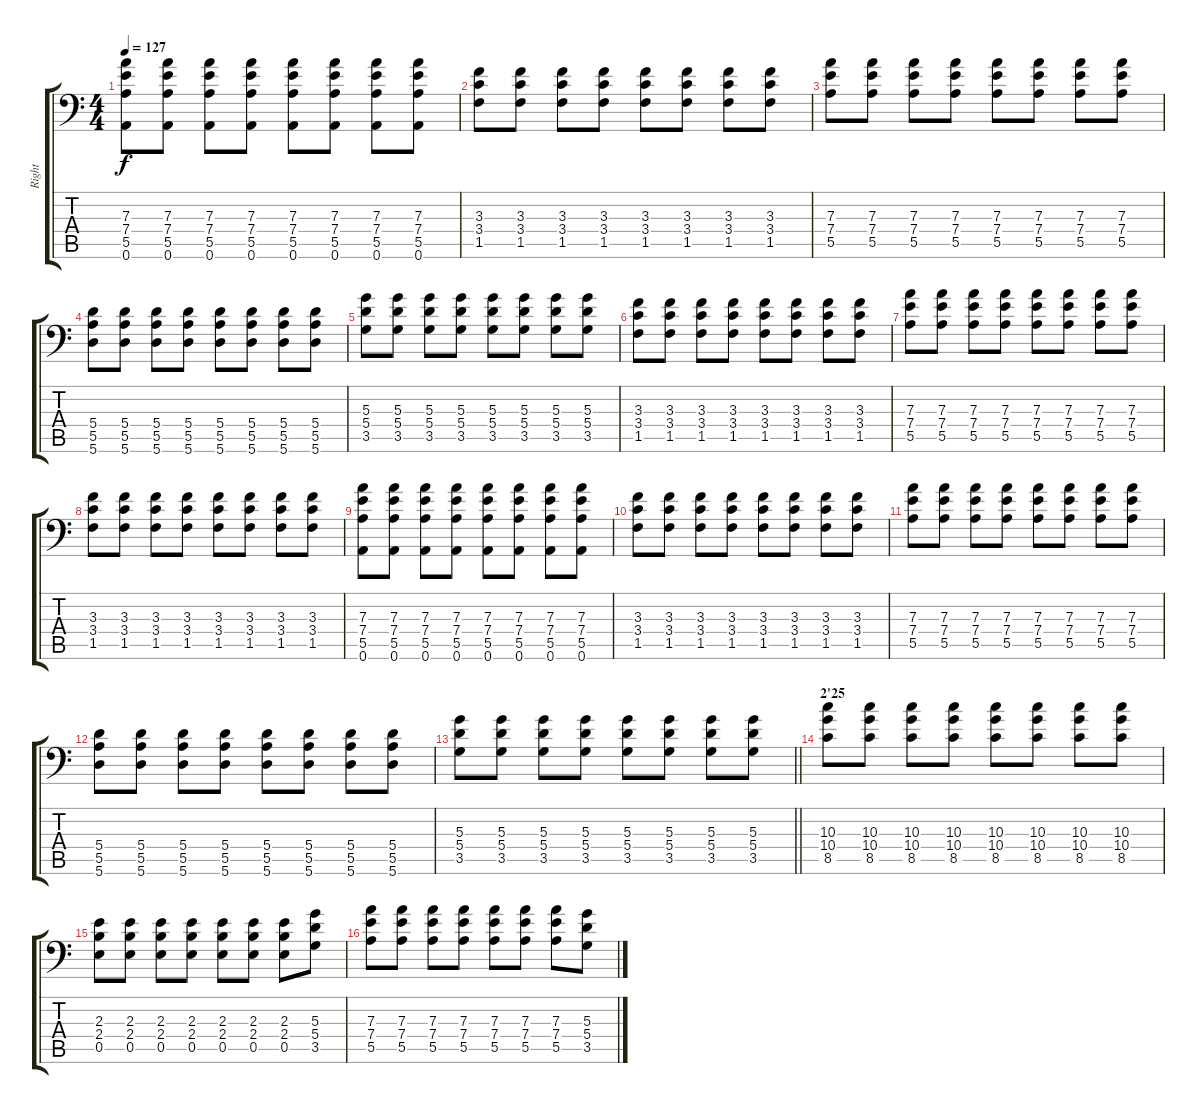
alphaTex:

\track ("Right" "Right") {instrument distortionguitar}
\staff {score tabs}
\tuning (B3 Gb3 D3 A2 E2 A1) {hide}
\ts (4 4)
\tempo 127
\clef f4
\ks c
(7.3 7.4 5.5 0.6).8{dy f} (7.3 7.4 5.5 0.6).8 (7.3 7.4 5.5 0.6).8 (7.3 7.4 5.5 0.6).8 (7.3 7.4 5.5 0.6).8 (7.3 7.4 5.5 0.6).8 (7.3 7.4 5.5 0.6).8 (7.3 7.4 5.5 0.6).8 |
(3.3 3.4 1.5).8 (3.3 3.4 1.5).8 (3.3 3.4 1.5).8 (3.3 3.4 1.5).8 (3.3 3.4 1.5).8 (3.3 3.4 1.5).8 (3.3 3.4 1.5).8 (3.3 3.4 1.5).8 |
(7.3 7.4 5.5).8 (7.3 7.4 5.5).8 (7.3 7.4 5.5).8 (7.3 7.4 5.5).8 (7.3 7.4 5.5).8 (7.3 7.4 5.5).8 (7.3 7.4 5.5).8 (7.3 7.4 5.5).8 |
(5.4 5.5 5.6).8 (5.4 5.5 5.6).8 (5.4 5.5 5.6).8 (5.4 5.5 5.6).8 (5.4 5.5 5.6).8 (5.4 5.5 5.6).8 (5.4 5.5 5.6).8 (5.4 5.5 5.6).8 |
(5.3 5.4 3.5).8 (5.3 5.4 3.5).8 (5.3 5.4 3.5).8 (5.3 5.4 3.5).8 (5.3 5.4 3.5).8 (5.3 5.4 3.5).8 (5.3 5.4 3.5).8 (5.3 5.4 3.5).8 |
(3.3 3.4 1.5).8 (3.3 3.4 1.5).8 (3.3 3.4 1.5).8 (3.3 3.4 1.5).8 (3.3 3.4 1.5).8 (3.3 3.4 1.5).8 (3.3 3.4 1.5).8 (3.3 3.4 1.5).8 |
(7.3 7.4 5.5).8 (7.3 7.4 5.5).8 (7.3 7.4 5.5).8 (7.3 7.4 5.5).8 (7.3 7.4 5.5).8 (7.3 7.4 5.5).8 (7.3 7.4 5.5).8 (7.3 7.4 5.5).8 |
(3.3 3.4 1.5).8 (3.3 3.4 1.5).8 (3.3 3.4 1.5).8 (3.3 3.4 1.5).8 (3.3 3.4 1.5).8 (3.3 3.4 1.5).8 (3.3 3.4 1.5).8 (3.3 3.4 1.5).8 |
(7.3 7.4 5.5 0.6).8 (7.3 7.4 5.5 0.6).8 (7.3 7.4 5.5 0.6).8 (7.3 7.4 5.5 0.6).8 (7.3 7.4 5.5 0.6).8 (7.3 7.4 5.5 0.6).8 (7.3 7.4 5.5 0.6).8 (7.3 7.4 5.5 0.6).8 |
(3.3 3.4 1.5).8 (3.3 3.4 1.5).8 (3.3 3.4 1.5).8 (3.3 3.4 1.5).8 (3.3 3.4 1.5).8 (3.3 3.4 1.5).8 (3.3 3.4 1.5).8 (3.3 3.4 1.5).8 |
(7.3 7.4 5.5).8 (7.3 7.4 5.5).8 (7.3 7.4 5.5).8 (7.3 7.4 5.5).8 (7.3 7.4 5.5).8 (7.3 7.4 5.5).8 (7.3 7.4 5.5).8 (7.3 7.4 5.5).8 |
(5.4 5.5 5.6).8 (5.4 5.5 5.6).8 (5.4 5.5 5.6).8 (5.4 5.5 5.6).8 (5.4 5.5 5.6).8 (5.4 5.5 5.6).8 (5.4 5.5 5.6).8 (5.4 5.5 5.6).8 |
\barLineRight lightlight
(5.3 5.4 3.5).8 (5.3 5.4 3.5).8 (5.3 5.4 3.5).8 (5.3 5.4 3.5).8 (5.3 5.4 3.5).8 (5.3 5.4 3.5).8 (5.3 5.4 3.5).8 (5.3 5.4 3.5).8 |
\section ("" "2'25")
(10.3 10.4 8.5).8 (10.3 10.4 8.5).8 (10.3 10.4 8.5).8 (10.3 10.4 8.5).8 (10.3 10.4 8.5).8 (10.3 10.4 8.5).8 (10.3 10.4 8.5).8 (10.3 10.4 8.5).8 |
(2.3 2.4 0.5).8 (2.3 2.4 0.5).8 (2.3 2.4 0.5).8 (2.3 2.4 0.5).8 (2.3 2.4 0.5).8 (2.3 2.4 0.5).8 (2.3 2.4 0.5).8 (5.3 5.4 3.5).8 |
(7.3 7.4 5.5).8 (7.3 7.4 5.5).8 (7.3 7.4 5.5).8 (7.3 7.4 5.5).8 (7.3 7.4 5.5).8 (7.3 7.4 5.5).8 (7.3 7.4 5.5).8 (5.3 5.4 3.5).8
